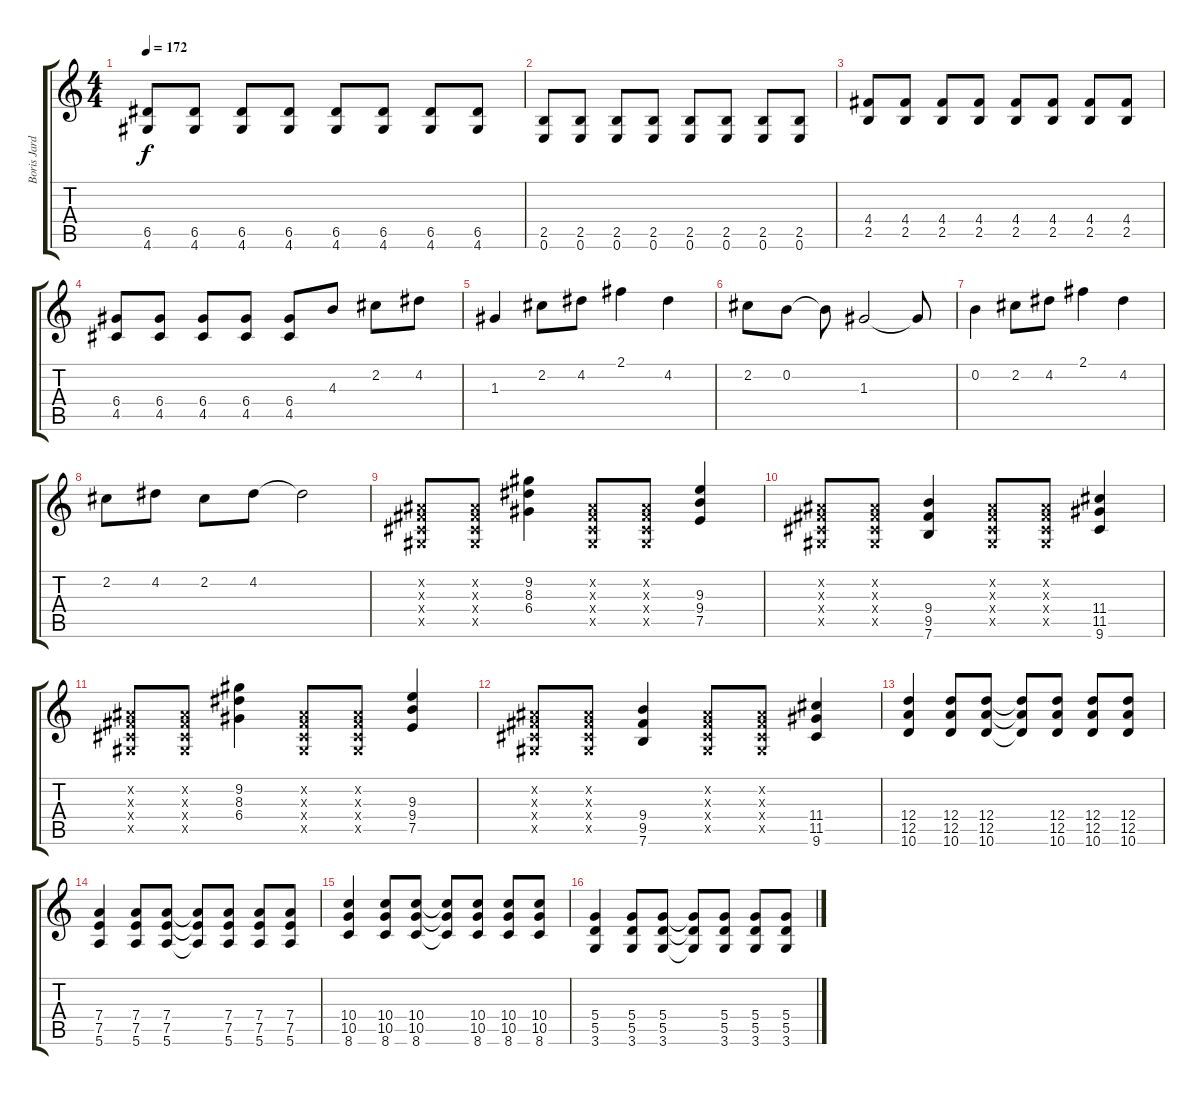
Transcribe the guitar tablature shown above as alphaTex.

\track ("Boris Jardel" "Boris Jard") {instrument distortionguitar}
\staff {score tabs}
\tuning (E4 B3 G3 D3 A2 E2) {hide}
\ts (4 4)
\tempo 172
\clef g2
\ks c
(6.5 4.6).8{dy f} (6.5 4.6).8 (6.5 4.6).8 (6.5 4.6).8 (6.5 4.6).8 (6.5 4.6).8 (6.5 4.6).8 (6.5 4.6).8 |
(2.5 0.6).8 (2.5 0.6).8 (2.5 0.6).8 (2.5 0.6).8 (2.5 0.6).8 (2.5 0.6).8 (2.5 0.6).8 (2.5 0.6).8 |
(4.4 2.5).8 (4.4 2.5).8 (4.4 2.5).8 (4.4 2.5).8 (4.4 2.5).8 (4.4 2.5).8 (4.4 2.5).8 (4.4 2.5).8 |
(6.4 4.5).8 (6.4 4.5).8 (6.4 4.5).8 (6.4 4.5).8 (6.4 4.5).8 4.3.8 2.2.8 4.2.8 |
1.3.4 2.2.8 4.2.8 2.1.4 4.2.4 |
2.2.8 0.2.8 0.2{t}.8 1.3.2 1.3{t}.8 |
0.2.4 2.2.8 4.2.8 2.1.4 4.2.4 |
2.2.8 4.2.8 2.2.8 4.2.8 4.2{t}.2 |
(-1.2{x} -1.3{x} -1.4{x} -1.5{x}).8 (-1.2{x} -1.3{x} -1.4{x} -1.5{x}).8 (9.2 8.3 6.4).4 (-1.2{x} -1.3{x} -1.4{x} -1.5{x}).8 (-1.2{x} -1.3{x} -1.4{x} -1.5{x}).8 (9.3 9.4 7.5).4 |
(-1.2{x} -1.3{x} -1.4{x} -1.5{x}).8 (-1.2{x} -1.3{x} -1.4{x} -1.5{x}).8 (9.4 9.5 7.6).4 (-1.2{x} -1.3{x} -1.4{x} -1.5{x}).8 (-1.2{x} -1.3{x} -1.4{x} -1.5{x}).8 (11.4 11.5 9.6).4 |
(-1.2{x} -1.3{x} -1.4{x} -1.5{x}).8 (-1.2{x} -1.3{x} -1.4{x} -1.5{x}).8 (9.2 8.3 6.4).4 (-1.2{x} -1.3{x} -1.4{x} -1.5{x}).8 (-1.2{x} -1.3{x} -1.4{x} -1.5{x}).8 (9.3 9.4 7.5).4 |
(-1.2{x} -1.3{x} -1.4{x} -1.5{x}).8 (-1.2{x} -1.3{x} -1.4{x} -1.5{x}).8 (9.4 9.5 7.6).4 (-1.2{x} -1.3{x} -1.4{x} -1.5{x}).8 (-1.2{x} -1.3{x} -1.4{x} -1.5{x}).8 (11.4 11.5 9.6).4 |
(12.4 12.5 10.6).4 (12.4 12.5 10.6).8 (12.4 12.5 10.6).8 (12.4{t} 12.5{t} 10.6{t}).8 (12.4 12.5 10.6).8 (12.4 12.5 10.6).8 (12.4 12.5 10.6).8 |
(7.4 7.5 5.6).4 (7.4 7.5 5.6).8 (7.4 7.5 5.6).8 (7.4{t} 7.5{t} 5.6{t}).8 (7.4 7.5 5.6).8 (7.4 7.5 5.6).8 (7.4 7.5 5.6).8 |
(10.4 10.5 8.6).4 (10.4 10.5 8.6).8 (10.4 10.5 8.6).8 (10.4{t} 10.5{t} 8.6{t}).8 (10.4 10.5 8.6).8 (10.4 10.5 8.6).8 (10.4 10.5 8.6).8 |
(5.4 5.5 3.6).4 (5.4 5.5 3.6).8 (5.4 5.5 3.6).8 (5.4{t} 5.5{t} 3.6{t}).8 (5.4 5.5 3.6).8 (5.4 5.5 3.6).8 (5.4 5.5 3.6).8
